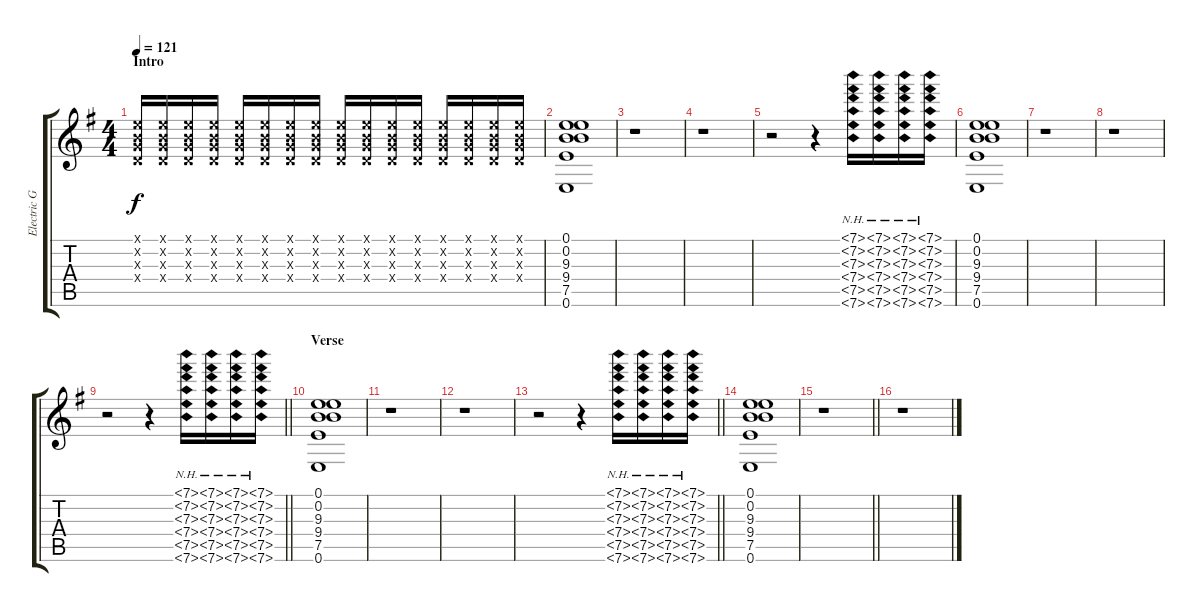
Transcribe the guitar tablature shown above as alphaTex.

\track ("Electric Guitar 2" "Electric G") {instrument distortionguitar}
\staff {score tabs}
\tuning (E4 B3 G3 D3 A2 E2) {hide}
\ts (4 4)
\section ("" "Intro")
\tempo 121
\clef g2
\ks g
(0.1{x} 0.2{x} 0.3{x} 0.4{x}).16{dy f instrument distortionguitar} (0.1{x} 0.2{x} 0.3{x} 0.4{x}).16 (0.1{x} 0.2{x} 0.3{x} 0.4{x}).16 (0.1{x} 0.2{x} 0.3{x} 0.4{x}).16 (0.1{x} 0.2{x} 0.3{x} 0.4{x}).16 (0.1{x} 0.2{x} 0.3{x} 0.4{x}).16 (0.1{x} 0.2{x} 0.3{x} 0.4{x}).16 (0.1{x} 0.2{x} 0.3{x} 0.4{x}).16 (0.1{x} 0.2{x} 0.3{x} 0.4{x}).16 (0.1{x} 0.2{x} 0.3{x} 0.4{x}).16 (0.1{x} 0.2{x} 0.3{x} 0.4{x}).16 (0.1{x} 0.2{x} 0.3{x} 0.4{x}).16 (0.1{x} 0.2{x} 0.3{x} 0.4{x}).16 (0.1{x} 0.2{x} 0.3{x} 0.4{x}).16 (0.1{x} 0.2{x} 0.3{x} 0.4{x}).16 (0.1{x} 0.2{x} 0.3{x} 0.4{x}).16 |
(0.1 0.2 9.3 9.4 7.5 0.6).1 |
r.1 |
r.1 |
r.2 r.4 (7.1{nh} 7.2{nh} 7.3{nh} 7.4{nh} 7.5{nh} 7.6{nh}).16 (7.1{nh} 7.2{nh} 7.3{nh} 7.4{nh} 7.5{nh} 7.6{nh}).16 (7.1{nh} 7.2{nh} 7.3{nh} 7.4{nh} 7.5{nh} 7.6{nh}).16 (7.1{nh} 7.2{nh} 7.3{nh} 7.4{nh} 7.5{nh} 7.6{nh}).16 |
(0.1 0.2 9.3 9.4 7.5 0.6).1 |
r.1 |
r.1 |
\barLineRight lightlight
r.2 r.4 (7.1{nh} 7.2{nh} 7.3{nh} 7.4{nh} 7.5{nh} 7.6{nh}).16 (7.1{nh} 7.2{nh} 7.3{nh} 7.4{nh} 7.5{nh} 7.6{nh}).16 (7.1{nh} 7.2{nh} 7.3{nh} 7.4{nh} 7.5{nh} 7.6{nh}).16 (7.1{nh} 7.2{nh} 7.3{nh} 7.4{nh} 7.5{nh} 7.6{nh}).16 |
\section ("" "Verse")
(0.1 0.2 9.3 9.4 7.5 0.6).1 |
r.1 |
r.1 |
\barLineRight lightlight
r.2 r.4 (7.1{nh} 7.2{nh} 7.3{nh} 7.4{nh} 7.5{nh} 7.6{nh}).16 (7.1{nh} 7.2{nh} 7.3{nh} 7.4{nh} 7.5{nh} 7.6{nh}).16 (7.1{nh} 7.2{nh} 7.3{nh} 7.4{nh} 7.5{nh} 7.6{nh}).16 (7.1{nh} 7.2{nh} 7.3{nh} 7.4{nh} 7.5{nh} 7.6{nh}).16 |
(0.1 0.2 9.3 9.4 7.5 0.6).1 |
\barLineRight lightlight
r.1 |
r.1
